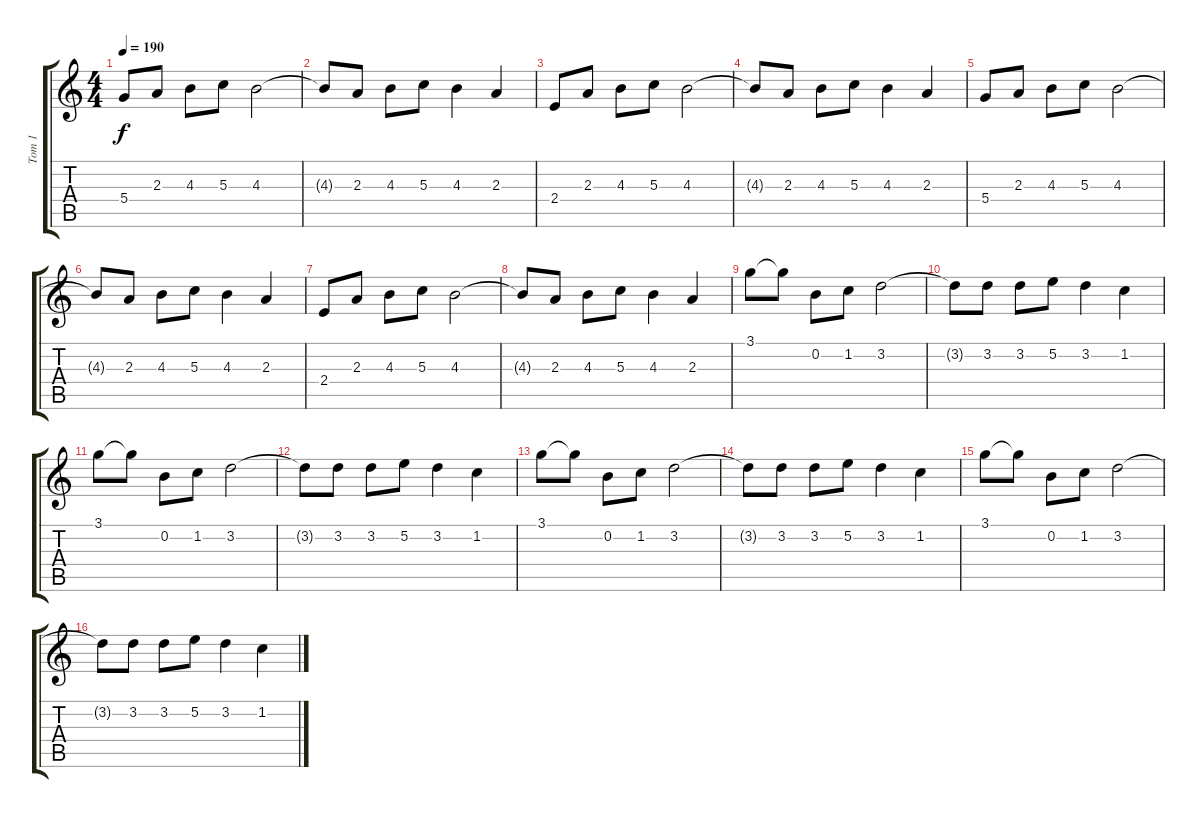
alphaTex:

\track ("Tom 1" "Tom 1") {instrument distortionguitar}
\staff {score tabs}
\tuning (E4 B3 G3 D3 A2 E2) {hide}
\ts (4 4)
\tempo 190
\clef g2
\ks c
5.4.8{dy f} 2.3.8 4.3.8 5.3.8 4.3.2 |
4.3{t}.8 2.3.8 4.3.8 5.3.8 4.3.4 2.3.4 |
2.4.8 2.3.8 4.3.8 5.3.8 4.3.2 |
4.3{t}.8 2.3.8 4.3.8 5.3.8 4.3.4 2.3.4 |
5.4.8 2.3.8 4.3.8 5.3.8 4.3.2 |
4.3{t}.8 2.3.8 4.3.8 5.3.8 4.3.4 2.3.4 |
2.4.8 2.3.8 4.3.8 5.3.8 4.3.2 |
4.3{t}.8 2.3.8 4.3.8 5.3.8 4.3.4 2.3.4 |
3.1.8 3.1{t}.8 0.2.8 1.2.8 3.2.2 |
3.2{t}.8 3.2.8 3.2.8 5.2.8 3.2.4 1.2.4 |
3.1.8 3.1{t}.8 0.2.8 1.2.8 3.2.2 |
3.2{t}.8 3.2.8 3.2.8 5.2.8 3.2.4 1.2.4 |
3.1.8 3.1{t}.8 0.2.8 1.2.8 3.2.2 |
3.2{t}.8 3.2.8 3.2.8 5.2.8 3.2.4 1.2.4 |
3.1.8 3.1{t}.8 0.2.8 1.2.8 3.2.2 |
3.2{t}.8 3.2.8 3.2.8 5.2.8 3.2.4 1.2.4
